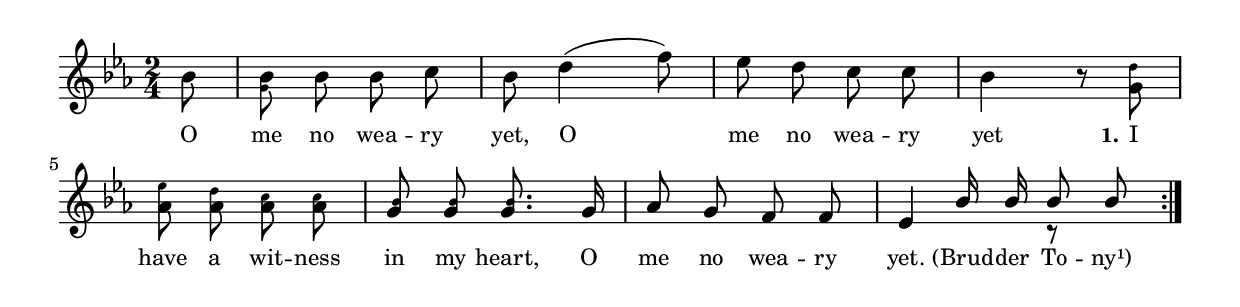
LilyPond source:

% 016.ly - Score sheet for "Not weary yet."
% Copyright (C) 2007  Marcus Brinkmann <marcus@gnu.org>
%
% This score sheet is free software; you can redistribute it and/or
% modify it under the terms of the Creative Commons Legal Code
% Attribution-ShareALike as published by Creative Commons; either
% version 2.0 of the License, or (at your option) any later version.
%
% This score sheet is distributed in the hope that it will be useful,
% but WITHOUT ANY WARRANTY; without even the implied warranty of
% MERCHANTABILITY or FITNESS FOR A PARTICULAR PURPOSE.  See the
% Creative Commons Legal Code Attribution-ShareALike for more details.
%
% You should have received a copy of the Creative Commons Legal Code
% Attribution-ShareALike along with this score sheet; if not, write to
% Creative Commons, 543 Howard Street, 5th Floor,
% San Francisco, CA 94105-3013  United States

\version "2.21.0"

%\header
%{
%  title = "Not weary yet."
%  composer = "trad."
%}

melody =
<<
  \context Voice
  {
    \set Staff.midiInstrument = "acoustic grand"
    \override Staff.VerticalAxisGroup.minimum-Y-extent = #'(0 . 0)
	
    \autoBeamOff
    
    \time 2/4
    \clef violin
    \key es \major

    \repeat volta 2
    {
      \partial 8 bes'8 |
      \once \override Stem.direction = #-1
      <bes' \tweak font-size #-4 g'>8
      bes'8 bes' c'' | bes'8 d''4( f''8) |
      es''8 d'' c'' c'' | bes'4 r8
      <g' \tweak font-size #-4 d''>8 |
      <as' \tweak font-size #-4 es''>8
      <as' \tweak font-size #-4 d''>8
      <as' \tweak font-size #-4 c''>8
      <as' \tweak font-size #-4 c''>8 |
      <g' \tweak font-size #-4 bes'>8
      <g' \tweak font-size #-4 bes'>8
      <g' \tweak font-size #-4 bes'>8.
      g'16 |
      as'8 g' f' f' |
      
      %% The transparent stem hides the eight's stem.  The note head
      %% collapses with the one in the other voice (giving a spurious warning).
      %% The result is that we can assign the text as if it were one voice.
      %% The \stemDown for the rest makes it appear below the other voice.
      << { \stemUp \autoBeamOff \once \override Stem.transparent = ##t es'8 \stemUp bes'16 bes' bes'8 bes' }
	 << \\ { \stemUp es'4 \stemDown r8 \stemNeutral } >> >> |
    }
  }
  \new Lyrics
  \lyricsto "" {
    \override LyricText.font-size = #0
    \override StanzaNumber.font-size = #-1

    O me no wea -- ry yet, O me no wea -- ry yet
    \set stanza = "1."
    I have a wit -- ness in my heart,
    O me no wea -- ry yet. "(Brud" -- der To -- "ny¹)"
  }
>>


\score
{
  \new Staff { \melody }

  \layout { indent = 0.0 }
}

\score
{
  \new Staff { \unfoldRepeats \melody }

  
  \midi {
    \tempo 4 = 82
    }


}
